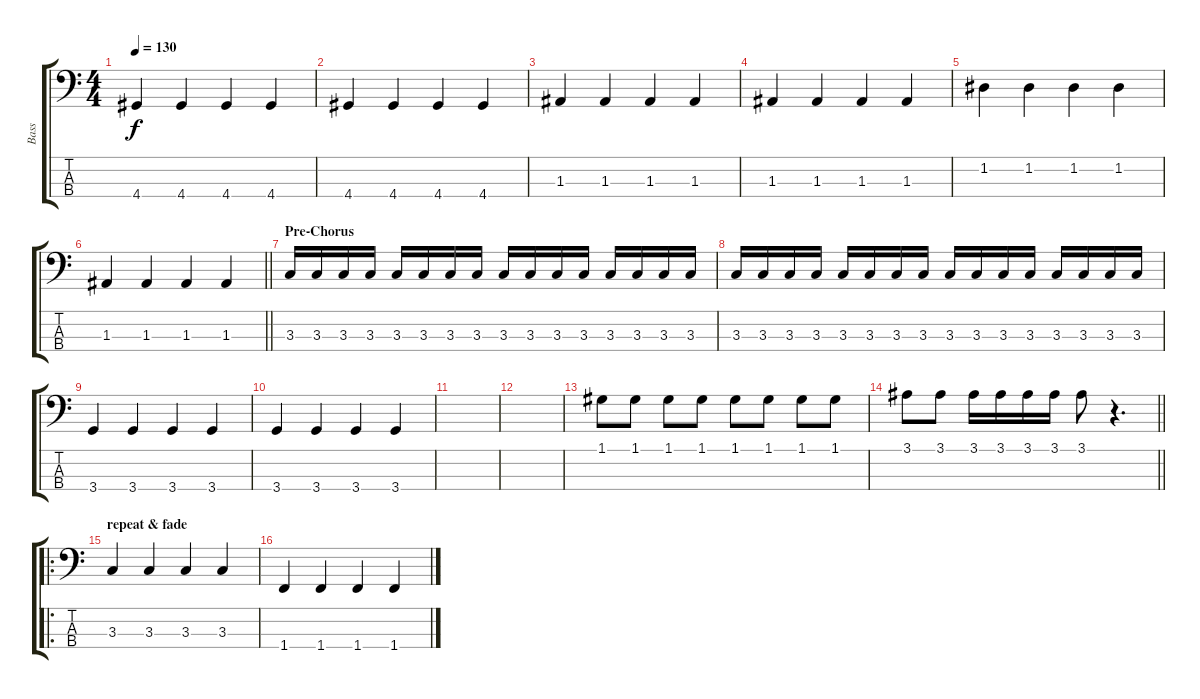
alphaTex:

\track ("Bass" "Bass") {instrument electricbassfinger}
\staff {score tabs}
\tuning (G2 D2 A1 E1) {hide}
\ts (4 4)
\tempo 130
\clef f4
\ks c
4.4.4{dy f} 4.4.4 4.4.4 4.4.4 |
4.4.4 4.4.4 4.4.4 4.4.4 |
1.3.4 1.3.4 1.3.4 1.3.4 |
1.3.4 1.3.4 1.3.4 1.3.4 |
1.2.4 1.2.4 1.2.4 1.2.4 |
\barLineRight lightlight
1.3.4 1.3.4 1.3.4 1.3.4 |
\section ("" "Pre-Chorus")
3.3.16 3.3.16 3.3.16 3.3.16 3.3.16 3.3.16 3.3.16 3.3.16 3.3.16 3.3.16 3.3.16 3.3.16 3.3.16 3.3.16 3.3.16 3.3.16 |
3.3.16 3.3.16 3.3.16 3.3.16 3.3.16 3.3.16 3.3.16 3.3.16 3.3.16 3.3.16 3.3.16 3.3.16 3.3.16 3.3.16 3.3.16 3.3.16 |
3.4.4 3.4.4 3.4.4 3.4.4 |
3.4.4 3.4.4 3.4.4 3.4.4 |
|
|
1.1.8 1.1.8 1.1.8 1.1.8 1.1.8 1.1.8 1.1.8 1.1.8 |
\barLineRight lightlight
3.1.8 3.1.8 3.1.16 3.1.16 3.1.16 3.1.16 3.1.8 r.4{d} |
\ro
\section ("" "repeat & fade")
3.3.4 3.3.4 3.3.4 3.3.4 |
1.4.4 1.4.4 1.4.4 1.4.4
